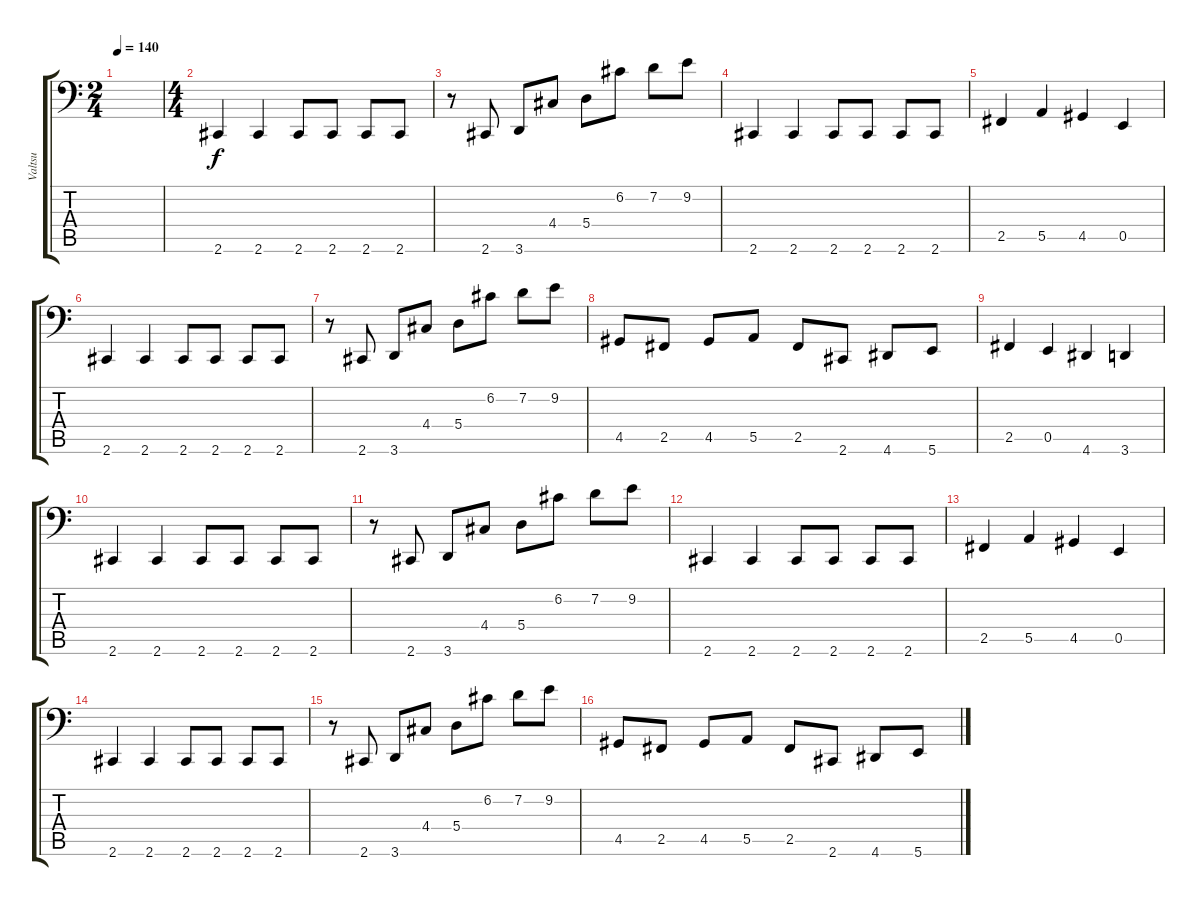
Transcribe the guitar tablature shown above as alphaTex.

\track ("Valtsu" "Valtsu") {instrument electricbasspick}
\staff {score tabs}
\tuning (C3 G2 D2 A1 E1 B0) {hide}
\ts (2 4)
\tempo 140
\clef f4
\ks c
|
\ts (4 4)
2.6.4 2.6.4 2.6.8 2.6.8 2.6.8 2.6.8 |
r.8 2.6.8 3.6.8 4.4.8 5.4.8 6.2.8 7.2.8 9.2.8 |
2.6.4 2.6.4 2.6.8 2.6.8 2.6.8 2.6.8 |
2.5.4 5.5.4 4.5.4 0.5.4 |
2.6.4 2.6.4 2.6.8 2.6.8 2.6.8 2.6.8 |
r.8 2.6.8 3.6.8 4.4.8 5.4.8 6.2.8 7.2.8 9.2.8 |
4.5.8 2.5.8 4.5.8 5.5.8 2.5.8 2.6.8 4.6.8 5.6.8 |
2.5.4 0.5.4 4.6.4 3.6.4 |
2.6.4 2.6.4 2.6.8 2.6.8 2.6.8 2.6.8 |
r.8 2.6.8 3.6.8 4.4.8 5.4.8 6.2.8 7.2.8 9.2.8 |
2.6.4 2.6.4 2.6.8 2.6.8 2.6.8 2.6.8 |
2.5.4 5.5.4 4.5.4 0.5.4 |
2.6.4 2.6.4 2.6.8 2.6.8 2.6.8 2.6.8 |
r.8 2.6.8 3.6.8 4.4.8 5.4.8 6.2.8 7.2.8 9.2.8 |
4.5.8 2.5.8 4.5.8 5.5.8 2.5.8 2.6.8 4.6.8 5.6.8
